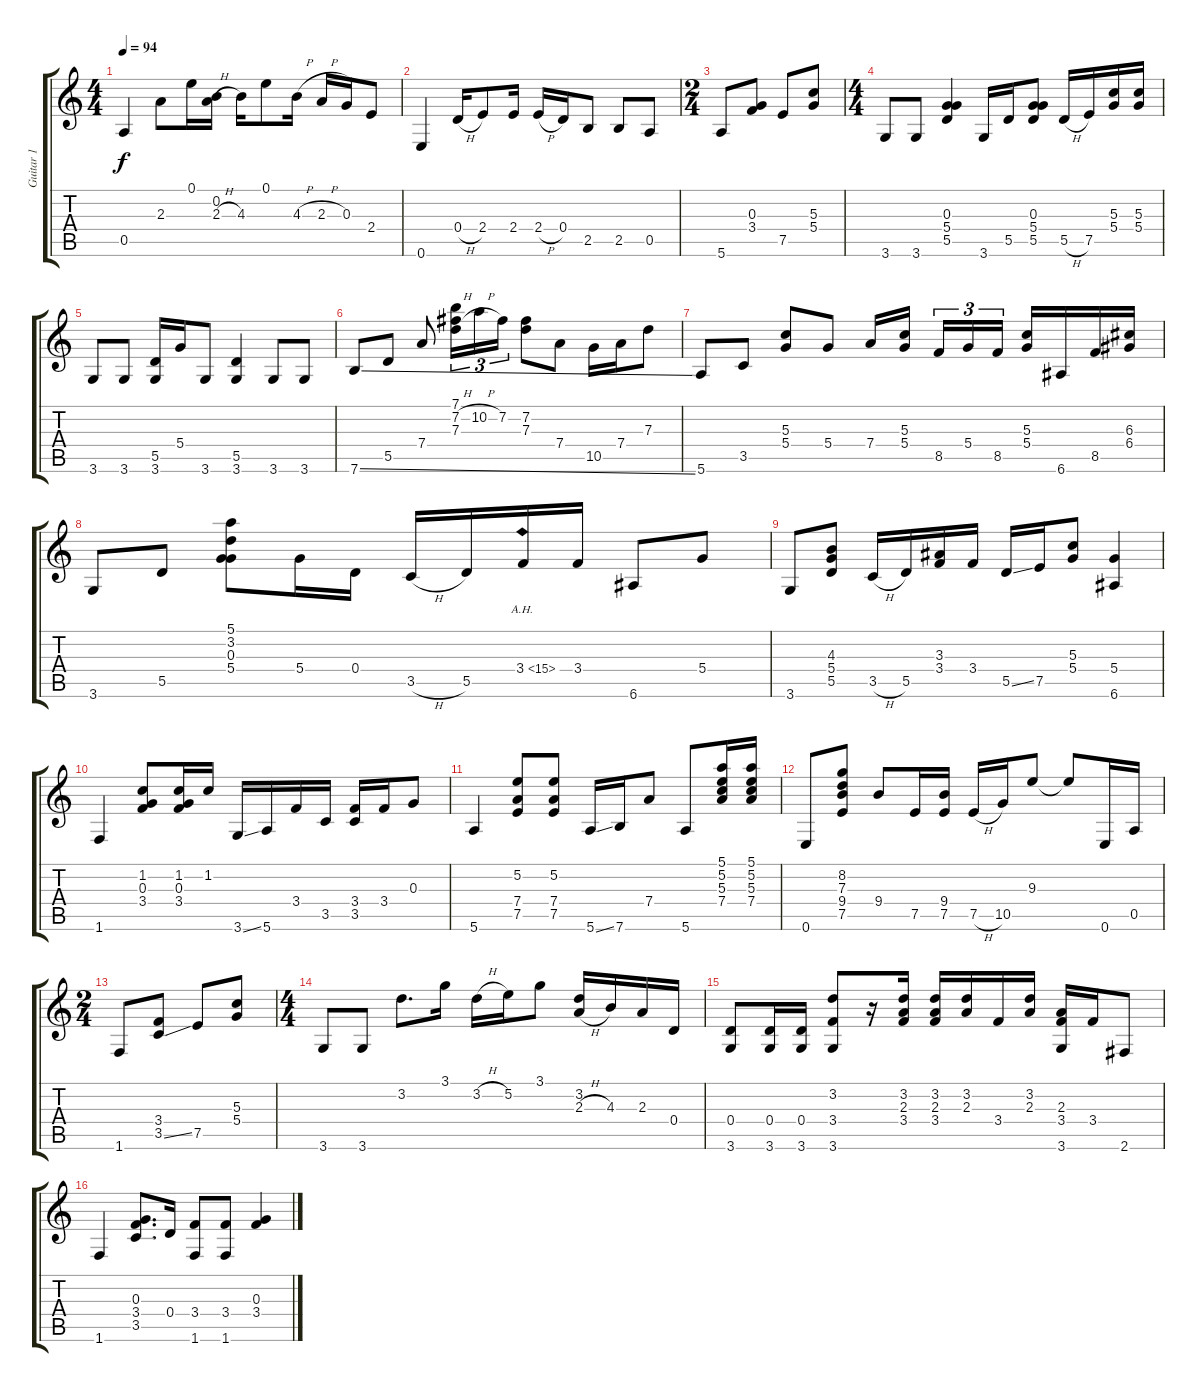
\track ("Guitar 1" "Guitar 1") {instrument electricguitarclean}
\staff {score tabs}
\tuning (E4 B3 G3 D3 A2 E2) {hide}
\ts (4 4)
\tempo 94
\clef g2
\ks c
0.5.4{dy f} 2.3.8 0.1.16 (0.2 2.3{h}).16 4.3.16 0.1.8 4.3{h}.16 2.3{h}.16 0.3.16 2.4.8 |
0.6.4 0.4{h}.16 2.4.8 2.4.16 2.4{h}.16 0.4.16 2.5.8 2.5.8 0.5.8 |
\ts (2 4)
5.6.8 (0.3 3.4).8 7.5.8 (5.3 5.4).8 |
\ts (4 4)
3.6.8 3.6.8 (0.3 5.4 5.5).4 3.6.16 5.5.16 (0.3 5.4 5.5).8 5.5{h}.16 7.5.16 (5.3 5.4).16 (5.3 5.4).16 |
3.6.8 3.6.8 (5.5 3.6).16 5.4.16 3.6.8 (5.5 3.6).4 3.6.8 3.6.8 |
7.6{ss}.8 5.5.8 7.4.8 (7.1 7.2{h} 7.3).16{tu (3 2)} 10.2{h}.16{tu (3 2)} 7.2.16{tu (3 2)} (7.2 7.3).8 7.4.8 10.5.16 7.4.16 7.3.8 |
5.6.8 3.5.8 (5.3 5.4).8 5.4.8 7.4.16 (5.3 5.4).16{beam splitsecondary} 8.5.16{tu (3 2)} 5.4.16{tu (3 2)} 8.5.16{tu (3 2)} (5.3 5.4).16 6.6.16 8.5.16 (6.3 6.4).16 |
3.6.8 5.5.8 (5.1 3.2 0.3 5.4).8 5.4.16 0.4.16 3.5{h}.16 5.5.16 3.4{ah 12}.16 3.4.16 6.6.8 5.4.8 |
3.6.8 (4.3 5.4 5.5).8 3.5{h}.16 5.5.16 (3.3 3.4).16 3.4.16 5.5{ss}.16 7.5.16 (5.3 5.4).8 (5.4 6.6).4 |
1.6.4 (1.2 0.3 3.4).8 (1.2 0.3 3.4).16 1.2.16 3.6{ss}.16 5.6.16 3.4.16 3.5.16 (3.4 3.5).16 3.4.16 0.3.8 |
5.6.4 (5.2 7.4 7.5).8 (5.2 7.4 7.5).8 5.6{ss}.16 7.6.16 7.4.8 5.6.8 (5.1 5.2 5.3 7.4).16 (5.1 5.2 5.3 7.4).16 |
0.6.8 (8.2 7.3 9.4 7.5).8 9.4.8 7.5.16 (9.4 7.5).16 7.5{h}.16 10.5.16 9.3.8 9.3{t}.8 0.6.16 0.5.16 |
\ts (2 4)
1.6.8 (3.4 3.5{ss}).8 7.5.8 (5.3 5.4).8 |
\ts (4 4)
3.6.8 3.6.8 3.2.8{d} 3.1.16 3.2{h}.16 5.2.16 3.1.8 (3.2 2.3{h}).16 4.3.16 2.3.16 0.4.16 |
(0.4 3.6).8 (0.4 3.6).16 (0.4 3.6).16 (3.2 3.4 3.6).8 r.16 (3.2 2.3 3.4).16 (3.2 2.3 3.4).16 (3.2 2.3).16 3.4.16 (3.2 2.3).16 (2.3 3.4 3.6).16 3.4.16 2.6.8 |
1.6.4 (0.3 3.4 3.5).8{d} 0.4.16 (3.4 1.6).8 (3.4 1.6).8 (0.3 3.4).4
